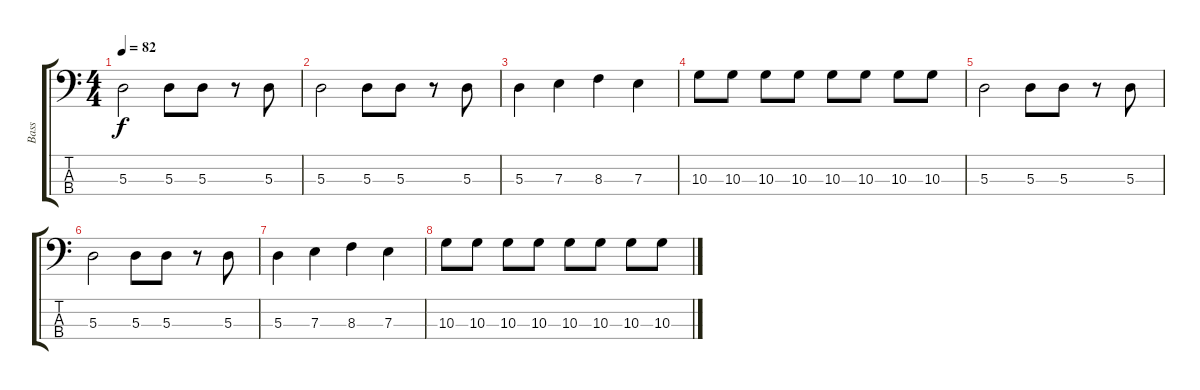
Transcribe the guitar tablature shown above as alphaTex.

\track ("Bass" "Bass") {instrument electricbassfinger}
\staff {score tabs}
\tuning (G2 D2 A1 E1) {hide}
\ts (4 4)
\tempo 82
\clef f4
\ks c
5.3.2{dy f} 5.3.8 5.3.8 r.8 5.3.8 |
5.3.2 5.3.8 5.3.8 r.8 5.3.8 |
5.3.4 7.3.4 8.3.4 7.3.4 |
10.3.8 10.3.8 10.3.8 10.3.8 10.3.8 10.3.8 10.3.8 10.3.8 |
5.3.2 5.3.8 5.3.8 r.8 5.3.8 |
5.3.2 5.3.8 5.3.8 r.8 5.3.8 |
5.3.4 7.3.4 8.3.4 7.3.4 |
10.3.8 10.3.8 10.3.8 10.3.8 10.3.8 10.3.8 10.3.8 10.3.8
